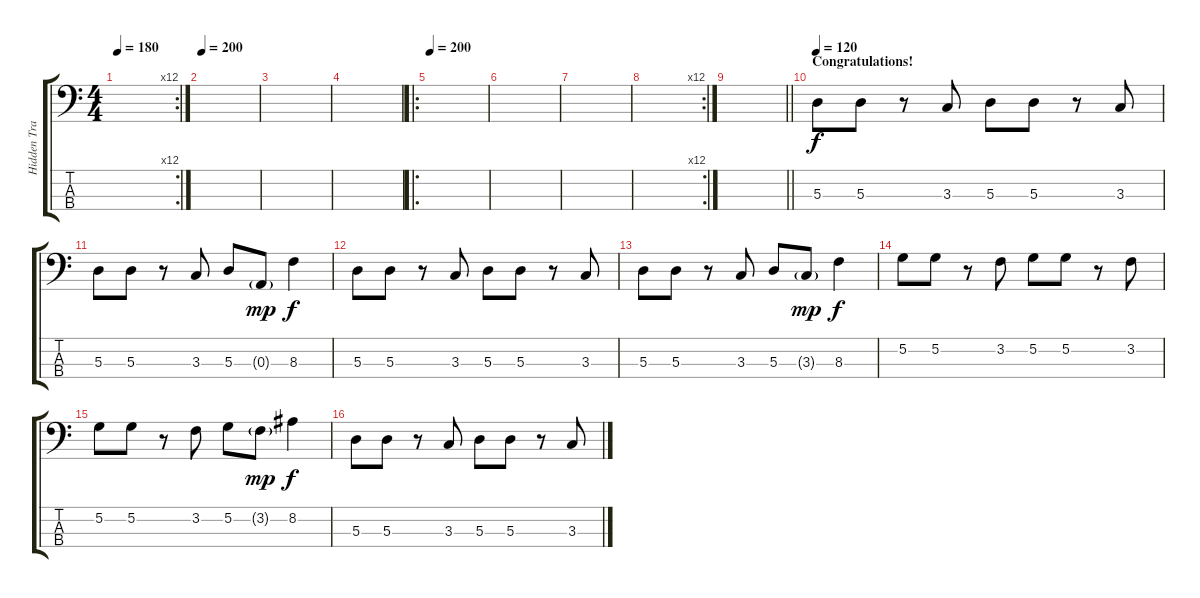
\track ("Hidden Track2" "Hidden Tra") {instrument electricbassfinger}
\staff {score tabs}
\tuning (G2 D2 A1 E1) {hide}
\rc 12
\ts (4 4)
\tempo 180
\clef f4
\ks c
|
\tempo 200
|
|
|
\ro
\tempo 200
|
|
|
\rc 12
|
\barLineRight lightlight
|
\section ("" "Congratulations!")
\tempo 120
5.3.8 5.3.8 r.8 3.3.8 5.3.8 5.3.8 r.8 3.3.8 |
5.3.8 5.3.8 r.8 3.3.8 5.3.8 0.3{g}.8{dy mp} 8.3.4{dy f} |
5.3.8 5.3.8 r.8 3.3.8 5.3.8 5.3.8 r.8 3.3.8 |
5.3.8 5.3.8 r.8 3.3.8 5.3.8 3.3{g}.8{dy mp} 8.3.4{dy f} |
5.2.8 5.2.8 r.8 3.2.8 5.2.8 5.2.8 r.8 3.2.8 |
5.2.8 5.2.8 r.8 3.2.8 5.2.8 3.2{g}.8{dy mp} 8.2.4{dy f} |
5.3.8 5.3.8 r.8 3.3.8 5.3.8 5.3.8 r.8 3.3.8
